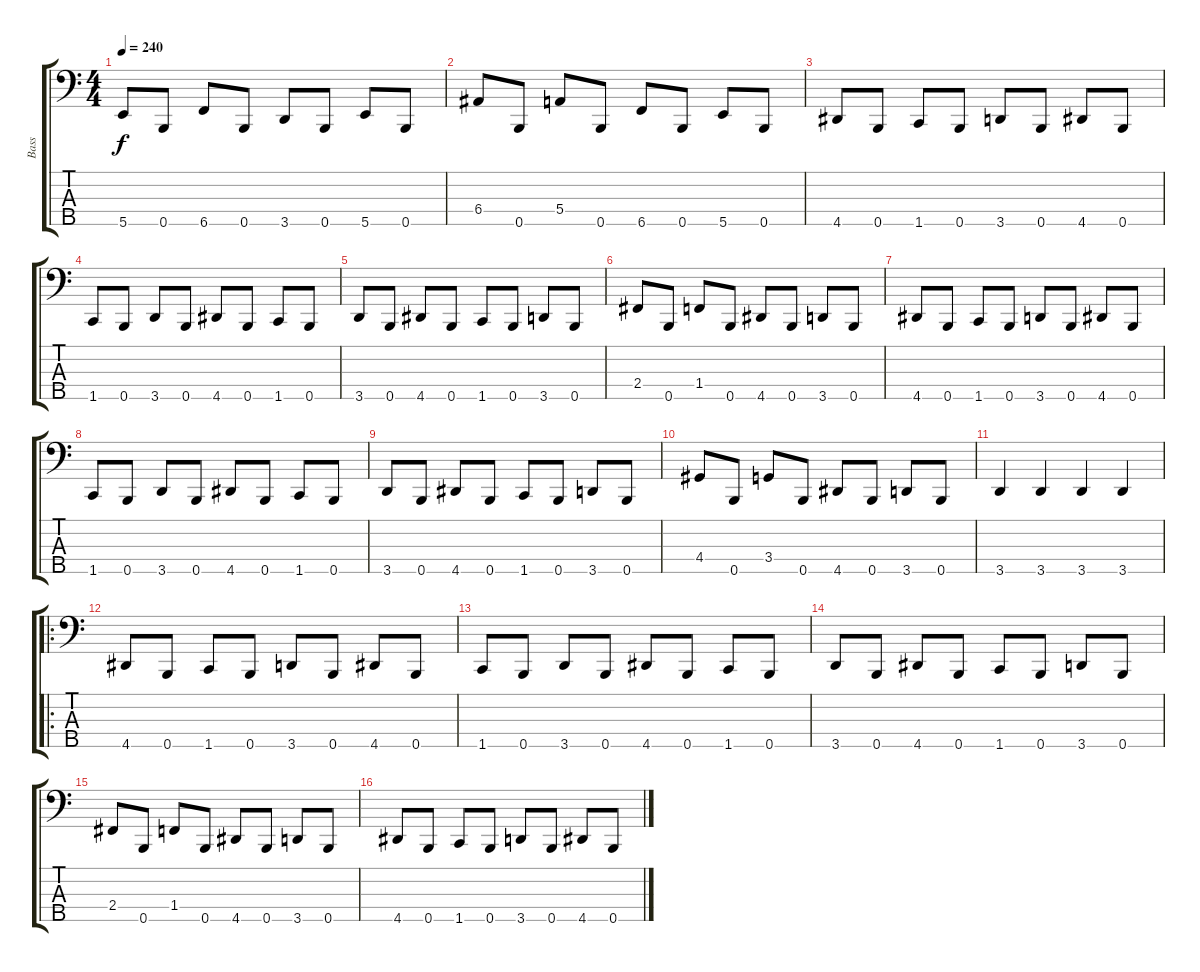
\track ("Bass " "Bass ") {instrument electricbasspick}
\staff {score tabs}
\tuning (G2 D2 A1 E1 B0) {hide}
\ts (4 4)
\tempo 240
\clef f4
\ks c
5.5.8{dy f} 0.5.8 6.5.8 0.5.8 3.5.8 0.5.8 5.5.8 0.5.8 |
6.4.8 0.5.8 5.4.8 0.5.8 6.5.8 0.5.8 5.5.8 0.5.8 |
4.5.8 0.5.8 1.5.8 0.5.8 3.5.8 0.5.8 4.5.8 0.5.8 |
1.5.8 0.5.8 3.5.8 0.5.8 4.5.8 0.5.8 1.5.8 0.5.8 |
3.5.8 0.5.8 4.5.8 0.5.8 1.5.8 0.5.8 3.5.8 0.5.8 |
2.4.8 0.5.8 1.4.8 0.5.8 4.5.8 0.5.8 3.5.8 0.5.8 |
4.5.8 0.5.8 1.5.8 0.5.8 3.5.8 0.5.8 4.5.8 0.5.8 |
1.5.8 0.5.8 3.5.8 0.5.8 4.5.8 0.5.8 1.5.8 0.5.8 |
3.5.8 0.5.8 4.5.8 0.5.8 1.5.8 0.5.8 3.5.8 0.5.8 |
4.4.8 0.5.8 3.4.8 0.5.8 4.5.8 0.5.8 3.5.8 0.5.8 |
3.5.4 3.5.4 3.5.4 3.5.4 |
\ro
4.5.8 0.5.8 1.5.8 0.5.8 3.5.8 0.5.8 4.5.8 0.5.8 |
1.5.8 0.5.8 3.5.8 0.5.8 4.5.8 0.5.8 1.5.8 0.5.8 |
3.5.8 0.5.8 4.5.8 0.5.8 1.5.8 0.5.8 3.5.8 0.5.8 |
2.4.8 0.5.8 1.4.8 0.5.8 4.5.8 0.5.8 3.5.8 0.5.8 |
4.5.8 0.5.8 1.5.8 0.5.8 3.5.8 0.5.8 4.5.8 0.5.8
